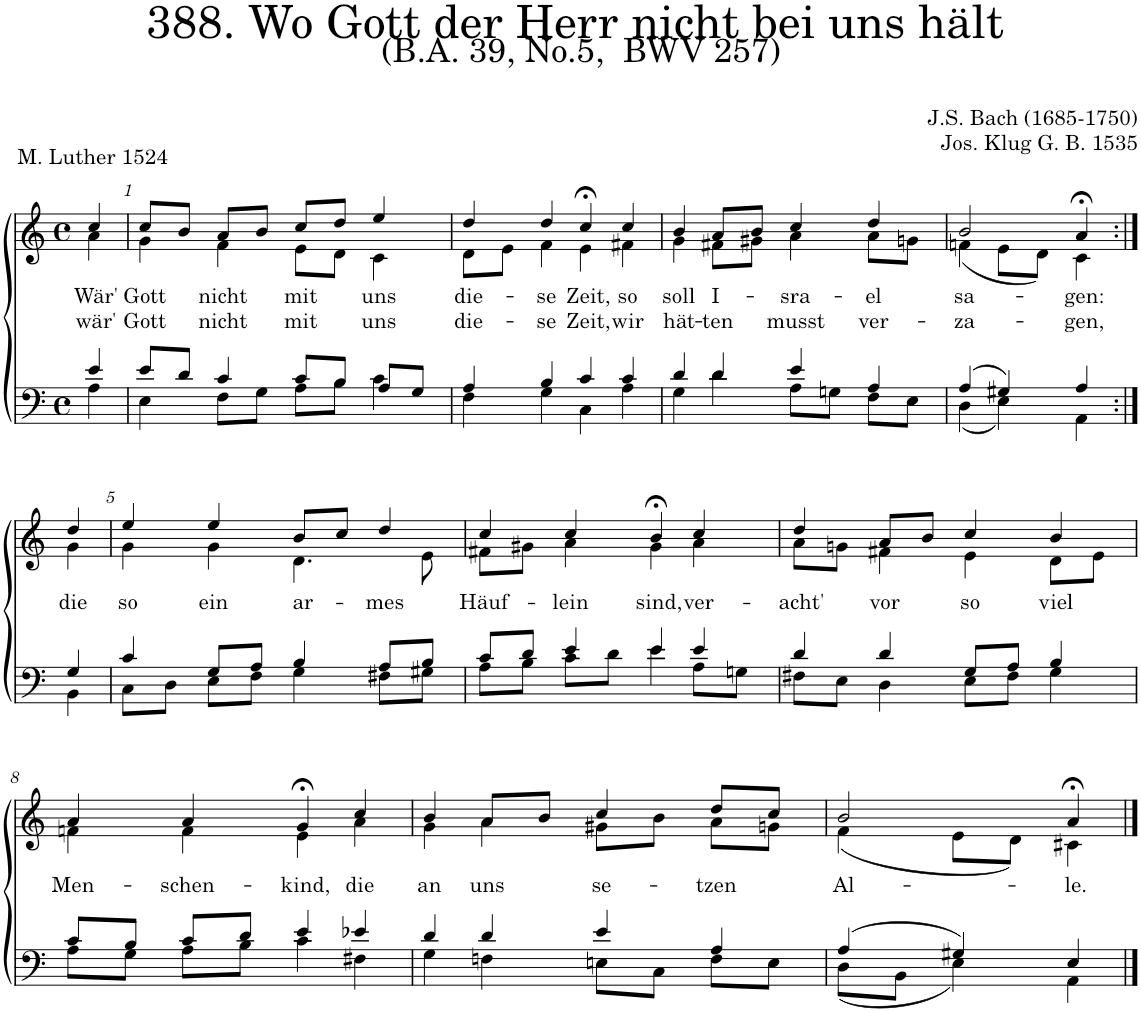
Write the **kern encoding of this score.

**kern	**kern	**text	**text
*part2	*part1	*part1	*part1
*staff2	*staff1	*staff1	*staff1
*I"Tenor/Bass	*I"Soprano/Alto	*	*
*clefF4	*clefG2	*	*
*k[]	*k[]	*	*
*M4/4	*M4/4	*	*
*met(c)	*met(c)	*	*
=	=	=	=
*^	*	*	*
!	!	!	!LO:LY:b	!LO:LY:b
*	*	*^	*	*
4e/	4A\	4cc/	4a\	Wär'	wär'
=1	=1	=1	=1	=1	=1
!	!	!	!	!LO:LY:b	!LO:LY:b
8e/L	4E\	8cc;</L	4g\	Gott	Gott
8d/J	.	8b/J	.	.	.
!	!	!	!	!LO:LY:b	!LO:LY:b
4c/	8F\L	8a/L	4f\	nicht	nicht
.	8G\J	8b/J	.	.	.
!	!	!	!	!LO:LY:b	!LO:LY:b
8c/L	8A\L	8cc/L	8e\L	mit	mit
8B/J	8B\J	8dd/J	8d\J	.	.
!	!	!	!	!LO:LY:b	!LO:LY:b
8A/L	4c\	4ee/	4c\	uns	uns
8G/J	.	.	.	.	.
=2	=2	=2	=2	=2	=2
!	!	!	!	!LO:LY:b	!LO:LY:b
4A/	4F\	4dd;</	8d\L	die-	die-
.	.	.	8e\J	.	.
!	!	!	!	!LO:LY:b	!LO:LY:b
4B/	4G\	4dd/	4f\	-se	-se
!	!	!	!	!LO:LY:b	!LO:LY:b
4c/	4C\	4cc;<,/	4e\	Zeit,	Zeit,
!	!	!	!	!LO:LY:b	!LO:LY:b
4c/	4A\	4cc/	4f#X\	so	wir
=3	=3	=3	=3	=3	=3
!	!	!	!	!LO:LY:b	!LO:LY:b
4d/	4G\	4b/	4g\	soll	hät-
!	!	!	!	!LO:LY:b	!LO:LY:b
4d/	4d\	8a/L	8f#X\L	I-	-ten
.	.	8b/J	8g#X\J	.	.
!	!	!	!	!LO:LY:b	!LO:LY:b
4e/	8A\L	4cc/	4a\	-sra-	musst
.	8Gn\J	.	.	.	.
!	!	!	!	!LO:LY:b	!LO:LY:b
4A/	8F\L	4dd/	8a\L	-el	ver-
.	8E\J	.	8gn\J	.	.
=4	=4	=4	=4	=4	=4
!	!	!	!	!LO:LY:b	!LO:LY:b
(4A/	(4D\	2b/	(4fn\	sa-	-za-
4G#X/)	4E\)	.	8e\L	.	.
.	.	.	8d\J)	.	.
!	!	!	!	!LO:LY:b	!LO:LY:b
4A/	4AA\	4a;<,/	4c\	-gen:	-gen,
!!LO:LB:g=z	!!
=4X1:|!	=4X1:|!	=4X1:|!	=4X1:|!	=4X1:|!	=4X1:|!
!	!	!	!	!LO:LY:b	!
4G/	4BB\	4dd/	4g\	die	.
=5	=5	=5	=5	=5	=5
!	!	!	!	!LO:LY:b	!
4c/	8C\L	4ee/	4g\	so	.
.	8D\J	.	.	.	.
!	!	!	!	!LO:LY:b	!
8G/L	8E\L	4ee/	4g\	ein	.
8A/J	8F\J	.	.	.	.
!	!	!	!	!LO:LY:b	!
4B/	4G\	8b/L	4.d\	ar-	.
.	.	8cc/J	.	.	.
!	!	!	!	!LO:LY:b	!
8A/L	8F#X\L	4dd/	.	-mes	.
8B/J	8G#X\J	.	8e\	.	.
=6	=6	=6	=6	=6	=6
!	!	!	!	!LO:LY:b	!
8c/L	8A\L	4cc/	8f#X\L	Häuf-	.
8d/J	8B\J	.	8g#X\J	.	.
!	!	!	!	!LO:LY:b	!
4e/	8c\L	4cc/	4a\	-lein	.
.	8d\J	.	.	.	.
!	!	!	!	!LO:LY:b	!
4e/	4e\	4b;<,/	4g#\	sind,	.
!	!	!	!	!LO:LY:b	!
4e/	8A\L	4cc/	4a\	ver-	.
.	8Gn\J	.	.	.	.
=7	=7	=7	=7	=7	=7
!	!	!	!	!LO:LY:b	!
4d/	8F#X\L	4dd/	8a\L	-acht'	.
.	8E\J	.	8gn\J	.	.
!	!	!	!	!LO:LY:b	!
4d/	4D\	8a/L	4f#X\	vor	.
.	.	8b/J	.	.	.
!	!	!	!	!LO:LY:b	!
8G/L	8E\L	4cc/	4e\	so	.
8A/J	8F#\J	.	.	.	.
!	!	!	!	!LO:LY:b	!
4B/	4G\	4b/	8d\L	viel	.
.	.	.	8e\J	.	.
!!LO:LB:g=z	!!
=8	=8	=8	=8	=8	=8
!	!	!	!	!LO:LY:b	!
8c/L	8A\L	4a/	4fn\	Men-	.
8B/J	8G\J	.	.	.	.
!	!	!	!	!LO:LY:b	!
8c/L	8A\L	4a/	4f\	-schen-	.
8d/J	8B\J	.	.	.	.
!	!	!	!	!LO:LY:b	!
4e/	4c\	4g;<,/	4e\	-kind,	.
!	!	!	!	!LO:LY:b	!
4e-X/	4F#X\	4cc/	4a\	die	.
=9	=9	=9	=9	=9	=9
!	!	!	!	!LO:LY:b	!
4d/	4G\	4b/	4g\	an	.
!	!	!	!	!LO:LY:b	!
4d/	4Fn\	8a/L	4a\	uns	.
.	.	8b/J	.	.	.
!	!	!	!	!LO:LY:b	!
4e/	8En\L	4cc/	8g#X\L	se-	.
.	8C\J	.	8b\J	.	.
!	!	!	!	!LO:LY:b	!
4A/	8F\L	8dd/L	8a\L	-tzen	.
.	8E\J	8cc/J	8gn\J	.	.
=10	=10	=10	=10	=10	=10
!	!	!	!	!LO:LY:b	!
(4A/	(8D\L	2b/	(4f\	Al-	.
.	8BB\J	.	.	.	.
4G#X/)	4E\)	.	8e\L	.	.
.	.	.	8d\J)	.	.
!	!	!	!	!LO:LY:b	!
4E/	4AA\	4a;</	4c#X\	-le.	.
*v	*v	*	*	*	*
*	*v	*v	*	*
==	==	==	==
*-	*-	*-	*-
